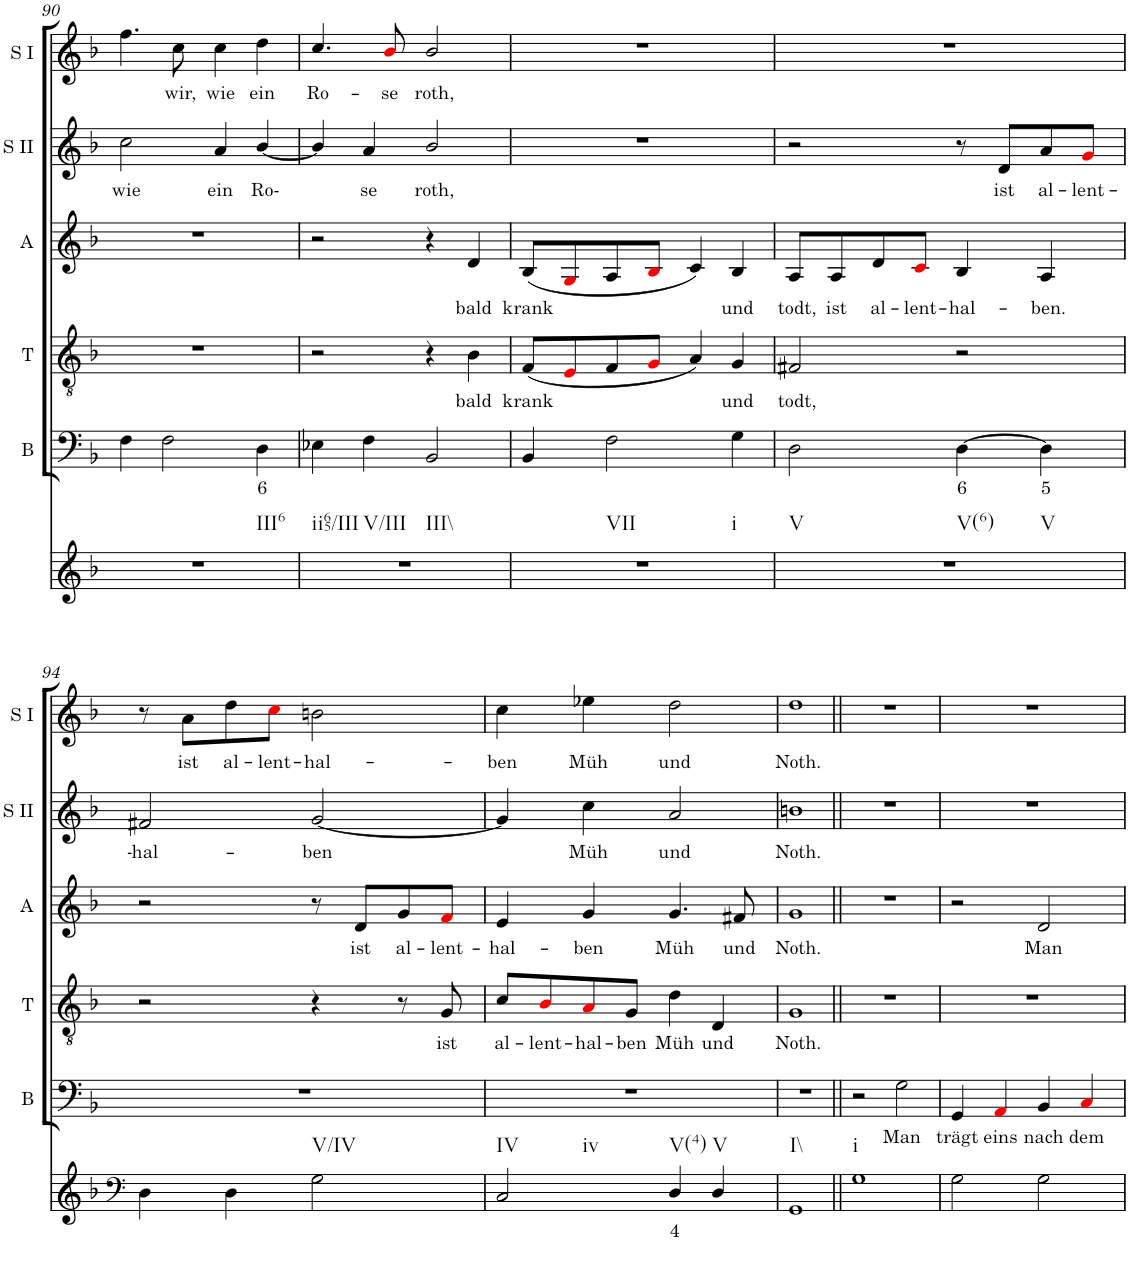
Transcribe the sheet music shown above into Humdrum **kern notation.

**kern	**text	**kern	**text	**kern	**text	**kern	**text	**kern	**text	**kern	**text
*part6	*part6	*part5	*part5	*part4	*part4	*part3	*part3	*part2	*part2	*part1	*part1
*staff6	*staff6	*staff5	*staff5	*staff4	*staff4	*staff3	*staff3	*staff2	*staff2	*staff1	*staff1
*I"Continuo	*	*I"Bass	*	*I"Tenor	*	*I"Alto	*	*I"Soprano II	*	*I"Soprano I	*
*	*	*I'B	*	*I'T	*	*I'A	*	*I'S II	*	*I'S I	*
!!LO:PB:g=z
*clefG2	*	*clefF4	*	*clefF4	*	*clefF4	*	*clefGv2	*	*clefG2	*
*k[b-]	*	*k[b-]	*	*k[b-]	*	*k[b-]	*	*k[b-]	*	*k[b-]	*
*M4/4	*	*M4/4	*	*M4/4	*	*M4/4	*	*M4/4	*	*M4/4	*
=90	=90	=90	=90	=90	=90	=90	=90	=90	=90	=90	=90
!LO:TX:b:t=III6	!	!	!	!	!	!	!	!	!	!	!
!	!	!	!	!	!	!	!	!	!LO:LY:b	!	!
1r	.	4F\	.	1r	.	1r	.	2cc\	wie	4.ff\	.
.	.	2F\	.	.	.	.	.	.	.	.	.
!	!	!	!	!	!	!	!	!	!	!	!LO:LY:b
.	.	.	.	.	.	.	.	.	.	8cc\	wir,
!	!	!	!	!	!	!	!	!	!LO:LY:b	!	!LO:LY:b
.	.	.	.	.	.	.	.	4a/	ein	4cc\	wie
!	!	!	!LO:LY:b	!	!	!	!	!	!LO:LY:b	!	!LO:LY:b
.	.	4D\	6	.	.	.	.	[4b-/	Ro-	4dd\	ein
=91	=91	=91	=91	=91	=91	=91	=91	=91	=91	=91	=91
!LO:TX:b:t=ii65/III	!	!	!	!	!	!	!	!	!	!	!
!LO:TX:b:t=V/III	!	!	!	!	!	!	!	!	!	!	!
!LO:TX:b:t=III\\	!	!	!	!	!	!	!	!	!	!	!
!	!	!	!	!	!	!	!	!	!	!	!LO:LY:b
1r	.	4E-X\	.	2r	.	2r	.	4b-/]	.	4.cc/	Ro-
!	!	!	!	!	!	!	!	!	!LO:LY:b	!	!
.	.	4F\	.	.	.	.	.	4a/	se	.	.
!	!	!	!	!	!	!	!	!	!	!	!LO:LY:b
.	.	.	.	.	.	.	.	.	.	8b-i/	se
!	!	!	!	!	!	!	!	!	!LO:LY:b	!	!LO:LY:b
.	.	2BB-/	.	4r	.	4r	.	2b-/	roth,	2b-/	roth,
!	!	!	!	!	!LO:LY:b	!	!LO:LY:b	!	!	!	!
.	.	.	.	4B-\	bald	4d/	bald	.	.	.	.
=92	=92	=92	=92	=92	=92	=92	=92	=92	=92	=92	=92
!LO:TX:b:t=VII	!	!	!	!	!	!	!	!	!	!	!
!LO:TX:b:t=i	!	!	!	!	!	!	!	!	!	!	!
!	!	!	!	!	!LO:LY:b	!	!LO:LY:b	!	!	!	!
1r	.	4BB-/	.	(8F/L	krank	(8B-/L	krank	1r	.	1r	.
.	.	.	.	8Ei/	.	8Gi/	.	.	.	.	.
.	.	2F\	.	8F/	.	8A/	.	.	.	.	.
.	.	.	.	8Gi/J	.	8B-i/J	.	.	.	.	.
.	.	.	.	4A/)	.	4c/)	.	.	.	.	.
!	!	!	!	!	!LO:LY:b	!	!LO:LY:b	!	!	!	!
.	.	4G\	.	4G/	und	4B-/	und	.	.	.	.
=93	=93	=93	=93	=93	=93	=93	=93	=93	=93	=93	=93
!LO:TX:b:t=V	!	!	!	!	!	!	!	!	!	!	!
!LO:TX:b:t=V(6)	!	!	!	!	!	!	!	!	!	!	!
!LO:TX:b:t=V	!	!	!	!	!	!	!	!	!	!	!
!	!	!	!	!	!LO:LY:b	!	!LO:LY:b	!	!	!	!
1r	.	2D\	.	2F#X/	todt,	8A/L	todt,	2r	.	1r	.
!	!	!	!	!	!	!	!LO:LY:b	!	!	!	!
.	.	.	.	.	.	8A/	ist	.	.	.	.
!	!	!	!	!	!	!	!LO:LY:b	!	!	!	!
.	.	.	.	.	.	8d/	al-	.	.	.	.
!	!	!	!	!	!	!	!LO:LY:b	!	!	!	!
.	.	.	.	.	.	8ci/J	lent-	.	.	.	.
!	!	!	!LO:LY:b	!	!	!	!LO:LY:b	!	!	!	!
.	.	[4D\	6	2r	.	4B-/	hal-	8r	.	.	.
!	!	!	!	!	!	!	!	!	!LO:LY:b	!	!
.	.	.	.	.	.	.	.	8d/L	ist	.	.
!	!	!	!LO:LY:b	!	!	!	!LO:LY:b	!	!LO:LY:b	!	!
.	.	4D\]	5	.	.	4A/	ben.	8a/	al-	.	.
!	!	!	!	!	!	!	!	!	!LO:LY:b	!	!
.	.	.	.	.	.	.	.	8gi/J	lent-	.	.
!!LO:LB:g=z
=94	=94	=94	=94	=94	=94	=94	=94	=94	=94	=94	=94
*clefF4	*	*	*	*	*	*	*	*	*	*	*
*k[b-]	*	*	*	*	*	*	*	*	*	*	*
!	!	!	!	!	!	!	!	!	!LO:LY:b	!	!
4D\	.	1r	.	2r	.	2r	.	2f#X/	hal-	8r	.
!	!	!	!	!	!	!	!	!	!	!	!LO:LY:b
.	.	.	.	.	.	.	.	.	.	8a\L	ist
!	!	!	!	!	!	!	!	!	!	!	!LO:LY:b
4D\	.	.	.	.	.	.	.	.	.	8dd\	al-
!	!	!	!	!	!	!	!	!	!	!	!LO:LY:b
.	.	.	.	.	.	.	.	.	.	8cci\J	lent-
!LO:TX:b:t=V/IV	!	!	!	!	!	!	!	!	!	!	!
!	!	!	!	!	!	!	!	!	!LO:LY:b	!	!LO:LY:b
2G\	.	.	.	4r	.	8r	.	[2g/	ben	2bn\	hal-
!	!	!	!	!	!	!	!LO:LY:b	!	!	!	!
.	.	.	.	.	.	8d/L	ist	.	.	.	.
!	!	!	!	!	!	!	!LO:LY:b	!	!	!	!
.	.	.	.	8r	.	8g/	al-	.	.	.	.
!	!	!	!	!	!LO:LY:b	!	!LO:LY:b	!	!	!	!
.	.	.	.	8G/	ist	8fi/J	lent-	.	.	.	.
=95	=95	=95	=95	=95	=95	=95	=95	=95	=95	=95	=95
!LO:TX:b:t=IV	!	!	!	!	!	!	!	!	!	!	!
!LO:TX:b:t=iv	!	!	!	!	!	!	!	!	!	!	!
!	!	!	!	!	!LO:LY:b	!	!LO:LY:b	!	!	!	!LO:LY:b
2C/	.	1r	.	8c/L	al-	4e/	hal-	4g/]	.	4cc\	ben
!	!	!	!	!	!LO:LY:b	!	!	!	!	!	!
.	.	.	.	8B-i/	lent-	.	.	.	.	.	.
!	!	!	!	!	!LO:LY:b	!	!LO:LY:b	!	!LO:LY:b	!	!LO:LY:b
.	.	.	.	8Ai/	hal-	4g/	ben	4cc\	Müh	4ee-X\	Müh
!	!	!	!	!	!LO:LY:b	!	!	!	!	!	!
.	.	.	.	8G/J	ben	.	.	.	.	.	.
!LO:TX:b:t=V(4)	!	!	!	!	!	!	!	!	!	!	!
!	!LO:LY:b	!	!	!	!LO:LY:b	!	!LO:LY:b	!	!LO:LY:b	!	!LO:LY:b
4D/	4	.	.	4d\	Müh	4.g/	Müh	2a/	und	2dd\	und
!LO:TX:b:t=V	!	!	!	!	!	!	!	!	!	!	!
!	!	!	!	!	!LO:LY:b	!	!	!	!	!	!
4D/	.	.	.	4D/	und	.	.	.	.	.	.
!	!	!	!	!	!	!	!LO:LY:b	!	!	!	!
.	.	.	.	.	.	8f#X/	und	.	.	.	.
=96	=96	=96	=96	=96	=96	=96	=96	=96	=96	=96	=96
!LO:TX:b:t=I\\	!	!	!	!	!	!	!	!	!	!	!
!	!	!	!	!	!LO:LY:b	!	!LO:LY:b	!	!LO:LY:b	!	!LO:LY:b
1GG	.	1r	.	1G	Noth.	1g	Noth.	1bn	Noth.	1dd	Noth.
=97||	=97||	=97||	=97||	=97||	=97||	=97||	=97||	=97||	=97||	=97||	=97||
!LO:TX:b:t=i	!	!	!	!	!	!	!	!	!	!	!
1G	.	2r	.	1r	.	1r	.	1r	.	1r	.
!	!	!	!LO:LY:b	!	!	!	!	!	!	!	!
.	.	2G\	Man	.	.	.	.	.	.	.	.
=98	=98	=98	=98	=98	=98	=98	=98	=98	=98	=98	=98
!	!	!	!LO:LY:b	!	!	!	!	!	!	!	!
2G\	.	4GG/	trägt	1r	.	2r	.	1r	.	1r	.
!	!	!	!LO:LY:b	!	!	!	!	!	!	!	!
.	.	4AAi/	eins	.	.	.	.	.	.	.	.
!	!	!	!LO:LY:b	!	!	!	!LO:LY:b	!	!	!	!
2G\	.	4BB-/	nach	.	.	2d/	Man	.	.	.	.
!	!	!	!LO:LY:b	!	!	!	!	!	!	!	!
.	.	4Ci/	dem	.	.	.	.	.	.	.	.
=	=	=	=	=	=	=	=	=	=	=	=
*-	*-	*-	*-	*-	*-	*-	*-	*-	*-	*-	*-
